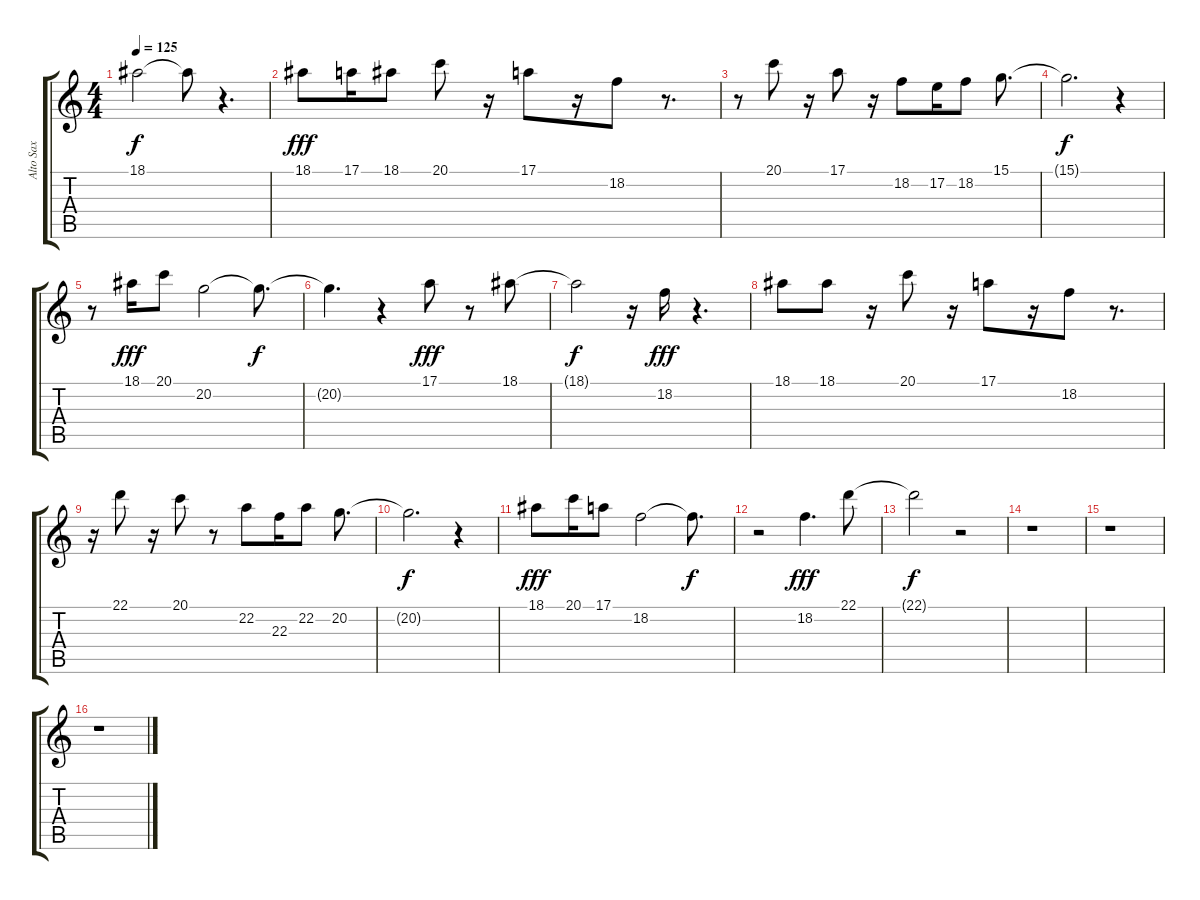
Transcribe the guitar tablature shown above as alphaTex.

\track ("Alto Sax" "Alto Sax") {instrument sopranosax}
\staff {score tabs}
\tuning (E4 B3 G3 D3 A2 E2) {hide}
\ts (4 4)
\tempo 125
\clef g2
\ks c
18.1{t}.2{dy f} 18.1{t}.8 r.4{d} |
18.1.8{dy fff} 17.1.16 18.1.8 20.1.8 r.16 17.1.8 r.16 18.2.8 r.8{d} |
r.8 20.1.8 r.16 17.1.8 r.16 18.2.8 17.2.16 18.2.8 15.1.8{d} |
15.1{t}.2{d dy f} r.4 |
r.8 18.1.16{dy fff} 20.1.8 20.2.2 20.2{t}.8{d dy f} |
20.2{t}.4{d} r.4 17.1.8{dy fff} r.8 18.1.8 |
18.1{t}.2{dy f} r.16 18.2.16{dy fff} r.4{d} |
18.1.8 18.1.8 r.16 20.1.8 r.16 17.1.8 r.16 18.2.8 r.8{d} |
r.16 22.1.8 r.16 20.1.8 r.8 22.2.8 22.3.16 22.2.8 20.2.8{d} |
20.2{t}.2{d dy f} r.4 |
18.1.8{dy fff} 20.1.16 17.1.8 18.2.2 18.2{t}.8{d dy f} |
r.2 18.2.4{d dy fff} 22.1.8 |
22.1{t}.2{dy f} r.2 |
r.1 |
r.1 |
r.1
